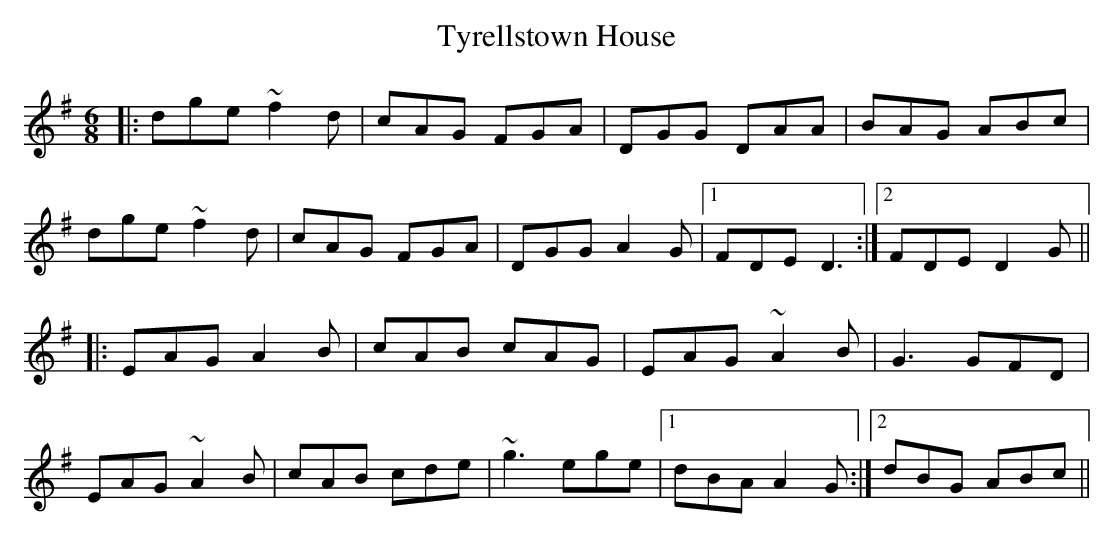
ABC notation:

X:1
T: Tyrellstown House
M: 6/8
L: 1/8
K: Dmix
|:dge ~f2d|cAG FGA|DGG DAA|BAG ABc|
dge ~f2d|cAG FGA|DGG A2G|1 FDE D3:|2 FDE D2G||
K: Ador
|:EAG A2B|cAB cAG|EAG ~A2B|G3 GFD|
EAG ~A2B|cAB cde|~g3 ege|1 dBA A2G:|2 dBG ABc||
